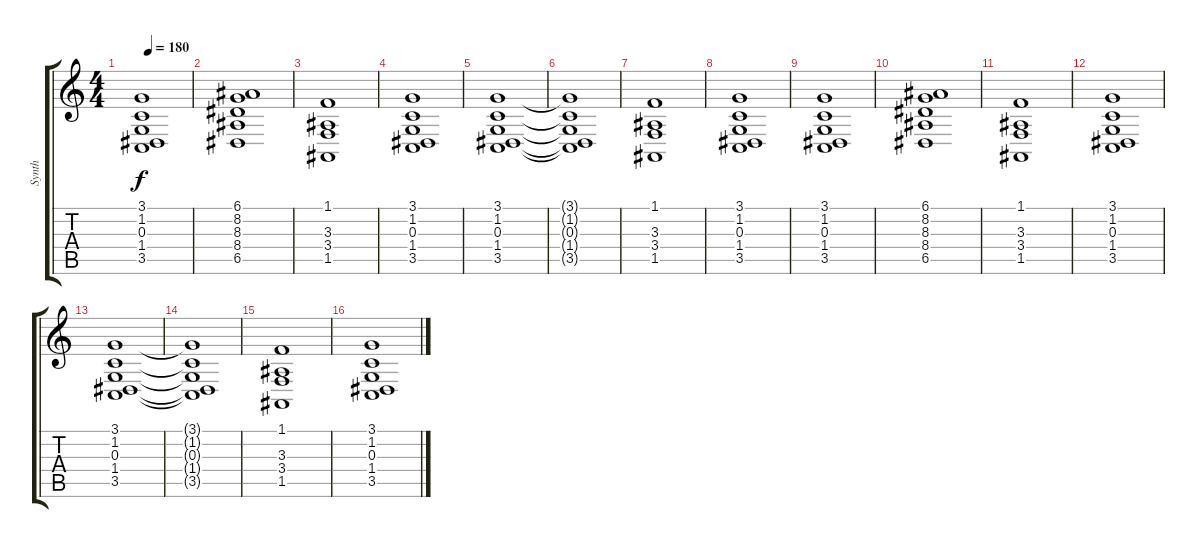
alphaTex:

\track ("Synth" "Synth") {instrument synthstrings1}
\staff {score tabs}
\tuning (E4 B3 G3 D3 A2 E2) {hide}
\ts (4 4)
\tempo 180
\clef g2
\ks c
(3.1 1.2 0.3 1.4 3.5).1{dy f} |
(6.1 8.2 8.3 8.4 6.5).1 |
(1.1 3.3 3.4 1.5).1 |
(3.1 1.2 0.3 1.4 3.5).1 |
(3.1 1.2 0.3 1.4 3.5).1 |
(3.1{t} 1.2{t} 0.3{t} 1.4{t} 3.5{t}).1 |
(1.1 3.3 3.4 1.5).1 |
(3.1 1.2 0.3 1.4 3.5).1 |
(3.1 1.2 0.3 1.4 3.5).1 |
(6.1 8.2 8.3 8.4 6.5).1 |
(1.1 3.3 3.4 1.5).1 |
(3.1 1.2 0.3 1.4 3.5).1 |
(3.1 1.2 0.3 1.4 3.5).1 |
(3.1{t} 1.2{t} 0.3{t} 1.4{t} 3.5{t}).1 |
(1.1 3.3 3.4 1.5).1 |
(3.1 1.2 0.3 1.4 3.5).1
